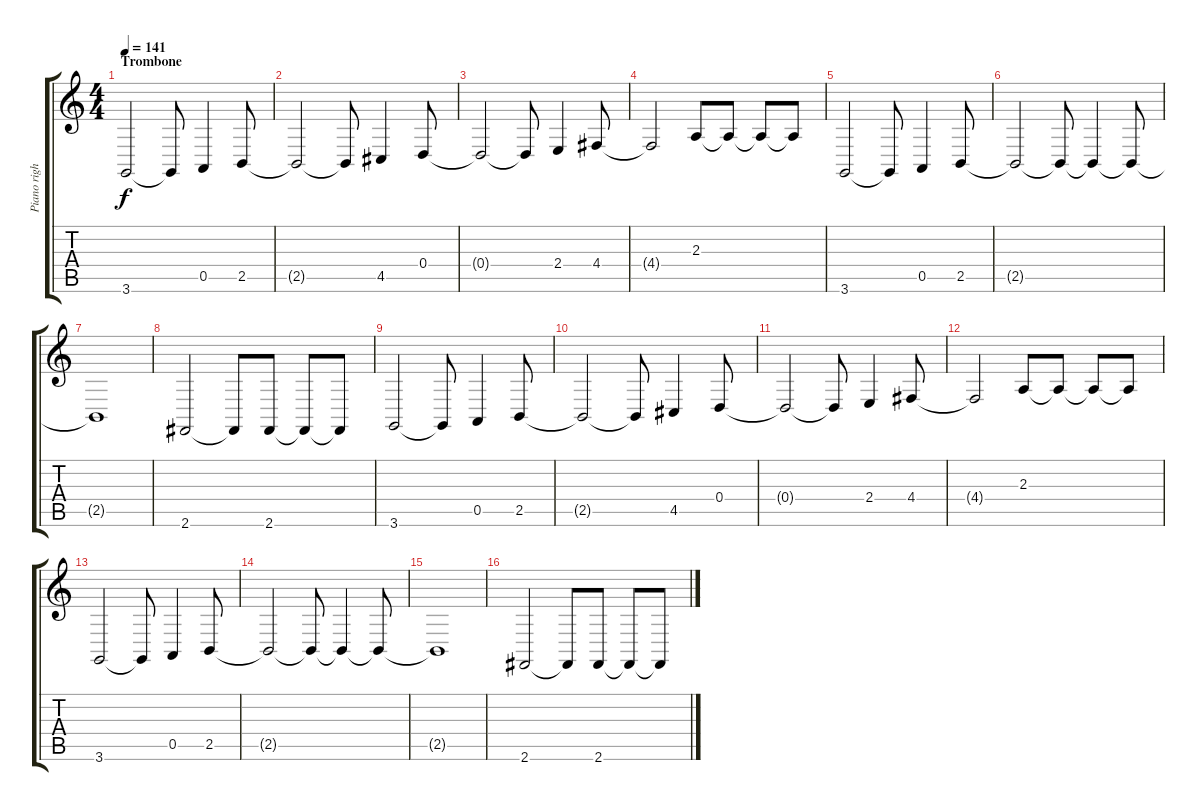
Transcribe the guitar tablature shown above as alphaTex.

\track ("Piano right Hand" "Piano righ") {instrument acousticgrandpiano}
\staff {score tabs}
\tuning (E4 B3 G3 D3 A2 E2) {hide}
\ts (4 4)
\section ("" "Trombone")
\tempo 141
\clef g2
\ks c
3.6.2{dy f} 3.6{t}.8 0.5.4 2.5.8 |
2.5{t}.2 2.5{t}.8 4.5.4 0.4.8 |
0.4{t}.2 0.4{t}.8 2.4.4 4.4.8 |
4.4{t}.2 2.3.8 2.3{t}.8 2.3{t}.8 2.3{t}.8 |
3.6.2 3.6{t}.8 0.5.4 2.5.8 |
2.5{t}.2 2.5{t}.8 2.5{t}.4 2.5{t}.8 |
2.5{t}.1 |
2.6.2 2.6{t}.8 2.6.8 2.6{t}.8 2.6{t}.8 |
3.6.2 3.6{t}.8 0.5.4 2.5.8 |
2.5{t}.2 2.5{t}.8 4.5.4 0.4.8 |
0.4{t}.2 0.4{t}.8 2.4.4 4.4.8 |
4.4{t}.2 2.3.8 2.3{t}.8 2.3{t}.8 2.3{t}.8 |
3.6.2 3.6{t}.8 0.5.4 2.5.8 |
2.5{t}.2 2.5{t}.8 2.5{t}.4 2.5{t}.8 |
2.5{t}.1 |
2.6.2 2.6{t}.8 2.6.8 2.6{t}.8 2.6{t}.8
